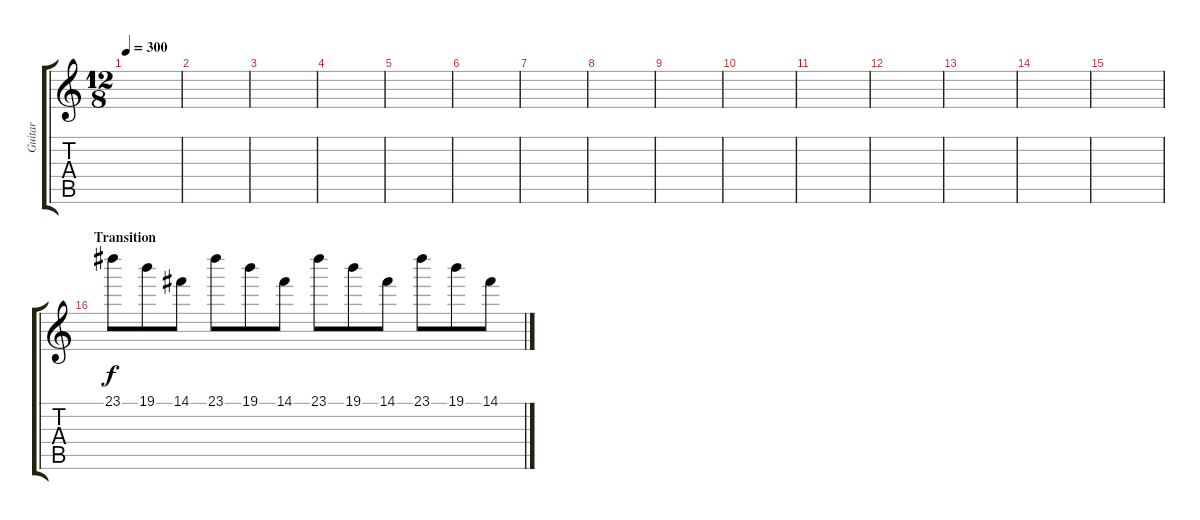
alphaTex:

\track ("Guitar" "Guitar") {instrument distortionguitar}
\staff {score tabs}
\tuning (E4 B3 G3 D3 A2 E2) {hide}
\ts (12 8)
\tempo 300
\clef g2
\ks c
|
|
|
|
|
|
|
|
|
|
|
|
|
|
|
\section ("" "Transition")
23.1.8 19.1.8 14.1.8 23.1.8 19.1.8 14.1.8 23.1.8 19.1.8 14.1.8 23.1.8 19.1.8 14.1.8
